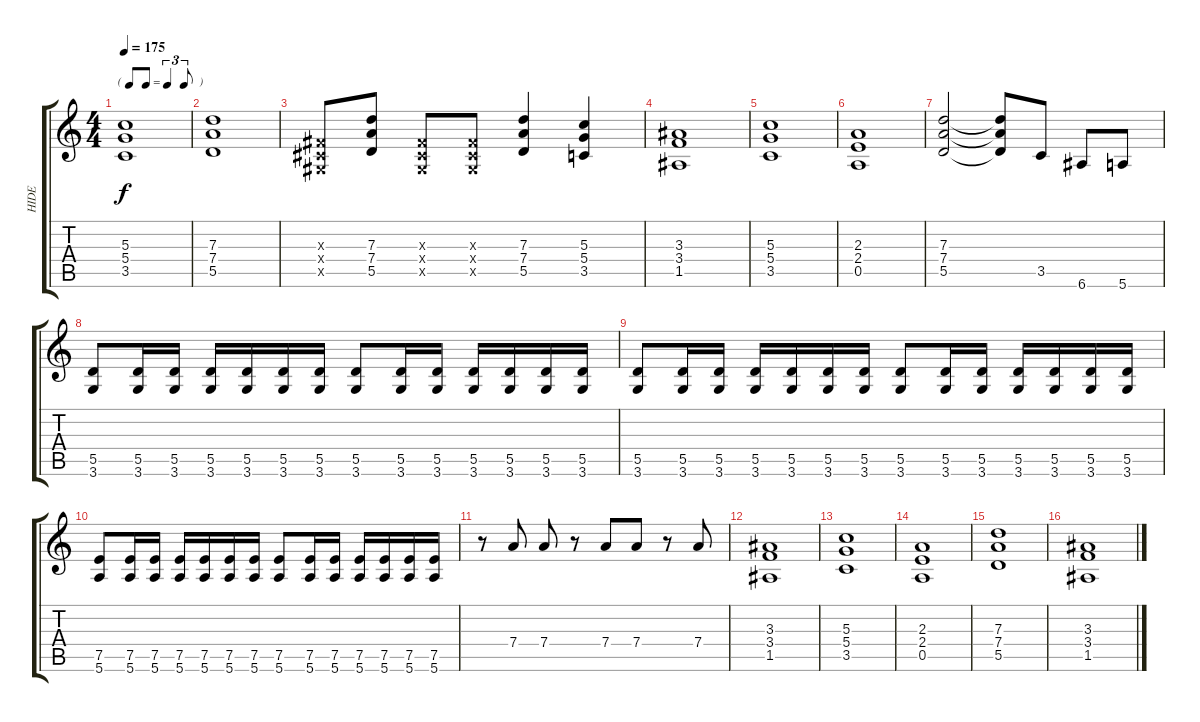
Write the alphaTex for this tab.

\track ("HIDE" "HIDE") {instrument distortionguitar}
\staff {score tabs}
\tuning (E4 B3 G3 D3 A2 E2) {hide}
\ts (4 4)
\tf triplet8th
\tempo 175
\clef g2
\ks c
(5.3{t} 5.4{t} 3.5{t}).1{dy f} |
(7.3 7.4 5.5).1 |
(-1.3{x} -1.4{x} -1.5{x}).8 (7.3 7.4 5.5).8 (-1.3{x} -1.4{x} -1.5{x}).8 (-1.3{x} -1.4{x} -1.5{x}).8 (7.3 7.4 5.5).4 (5.3 5.4 3.5).4 |
(3.3 3.4 1.5).1 |
(5.3 5.4 3.5).1 |
(2.3 2.4 0.5).1 |
(7.3 7.4 5.5).2 (7.3{t} 7.4{t} 5.5{t}).8 3.5.8 6.6.8 5.6.8 |
(5.5 3.6).8 (5.5 3.6).16 (5.5 3.6).16 (5.5 3.6).16 (5.5 3.6).16 (5.5 3.6).16 (5.5 3.6).16 (5.5 3.6).8 (5.5 3.6).16 (5.5 3.6).16 (5.5 3.6).16 (5.5 3.6).16 (5.5 3.6).16 (5.5 3.6).16 |
(5.5 3.6).8 (5.5 3.6).16 (5.5 3.6).16 (5.5 3.6).16 (5.5 3.6).16 (5.5 3.6).16 (5.5 3.6).16 (5.5 3.6).8 (5.5 3.6).16 (5.5 3.6).16 (5.5 3.6).16 (5.5 3.6).16 (5.5 3.6).16 (5.5 3.6).16 |
(7.5 5.6).8 (7.5 5.6).16 (7.5 5.6).16 (7.5 5.6).16 (7.5 5.6).16 (7.5 5.6).16 (7.5 5.6).16 (7.5 5.6).8 (7.5 5.6).16 (7.5 5.6).16 (7.5 5.6).16 (7.5 5.6).16 (7.5 5.6).16 (7.5 5.6).16 |
r.8 7.4.8 7.4.8 r.8 7.4.8 7.4.8 r.8 7.4.8 |
(3.3 3.4 1.5).1 |
(5.3 5.4 3.5).1 |
(2.3 2.4 0.5).1 |
(7.3 7.4 5.5).1 |
(3.3 3.4 1.5).1
